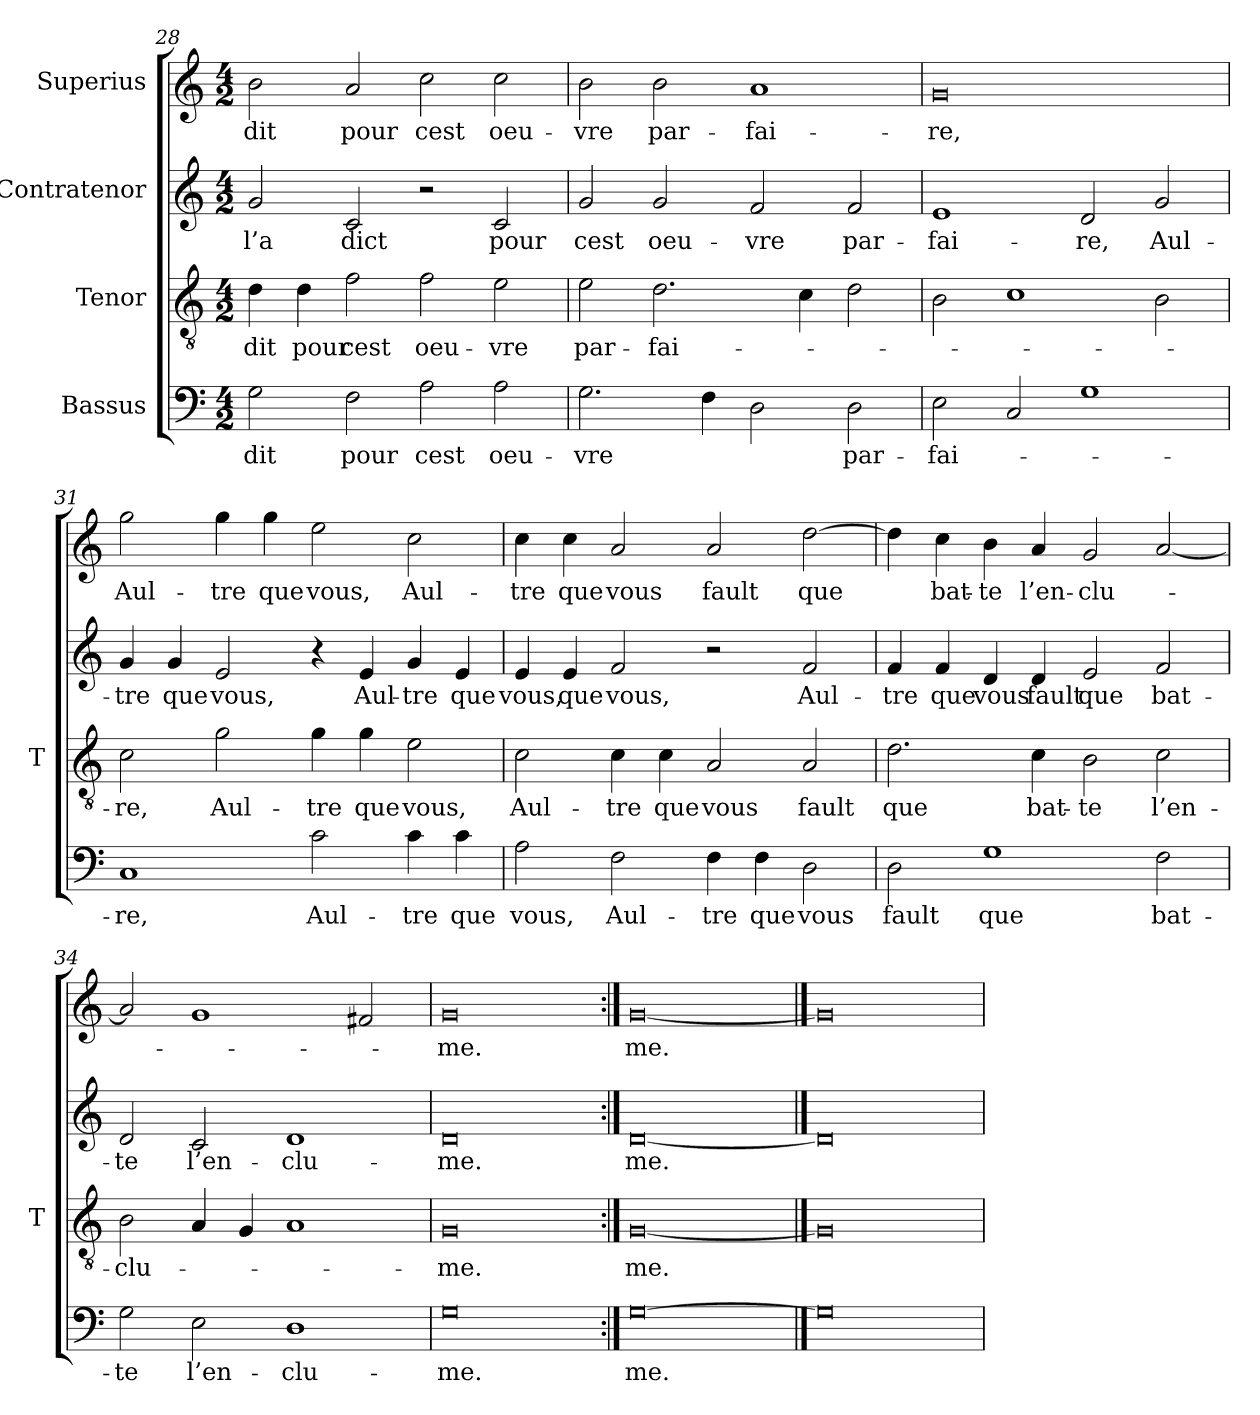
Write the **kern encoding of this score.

**kern	**text	**kern	**text	**kern	**text	**kern	**text
*part4	*part4	*part3	*part3	*part2	*part2	*part1	*part1
*staff4	*staff4	*staff3	*staff3	*staff2	*staff2	*staff1	*staff1
*I"Bassus	*	*I"Tenor	*	*I"Contratenor	*	*I"Superius	*
*	*	*I'T	*	*	*	*	*
*clefF4	*	*clefGv2	*	*clefG2	*	*clefG2	*
*k[]	*	*k[]	*	*k[]	*	*k[]	*
*M4/2	*	*M4/2	*	*M4/2	*	*M4/2	*
=28	=28	=28	=28	=28	=28	=28	=28
2G	-dit	4d	-dit	2g	-l’a	2b	-dit
.	.	4d	-pour	.	.	.	.
2F	-pour	2f	-cest	2c	-dict	2a	-pour
2A	-cest	2f	oeu-	2r	.	2cc	-cest
2A	oeu-	2e	-vre	2c	-pour	2cc	oeu-
=29	=29	=29	=29	=29	=29	=29	=29
2.G	-vre	2e	par-	2g	-cest	2b	-vre
.	.	2.d	fai-	2g	oeu-	2b	par-
4F	.	.	.	.	.	.	.
2D	.	.	.	2f	-vre	1a	fai-
.	.	4c	.	.	.	.	.
2D	par-	2d	.	2f	par-	.	.
=30	=30	=30	=30	=30	=30	=30	=30
2E	fai-	2B	.	1e	fai-	0g	-re,
2C	.	1c	.	.	.	.	.
1G	.	.	.	2d	-re,	.	.
.	.	2B	.	2g	Aul-	.	.
=31	=31	=31	=31	=31	=31	=31	=31
1C	-re,	2c	-re,	4g	-tre	2gg	Aul-
.	.	.	.	4g	-que	.	.
.	.	2g	Aul-	2e	-vous,	4gg	-tre
.	.	.	.	.	.	4gg	-que
2c	Aul-	4g	-tre	4r	.	2ee	-vous,
.	.	4g	-que	4e	Aul-	.	.
4c	-tre	2e	-vous,	4g	-tre	2cc	Aul-
4c	-que	.	.	4e	-que	.	.
=32	=32	=32	=32	=32	=32	=32	=32
2A	-vous,	2c	Aul-	4e	-vous,	4cc	-tre
.	.	.	.	4e	-que	4cc	-que
2F	Aul-	4c	-tre	2f	-vous,	2a	-vous
.	.	4c	-que	.	.	.	.
4F	-tre	2A	-vous	2r	.	2a	-fault
4F	-que	.	.	.	.	.	.
2D	-vous	2A	-fault	2f	Aul-	[2dd	-que
=33	=33	=33	=33	=33	=33	=33	=33
2D	-fault	2.d	-que	4f	-tre	4dd]	.
.	.	.	.	4f	-que	4cc	bat-
1G	-que	.	.	4d	-vous	4b	-te
.	.	4c	bat-	4d	-fault	4a	l’en-
.	.	2B	-te	2e	-que	2g	clu-
2F	bat-	2c	l’en-	2f	bat-	[2a	.
=34	=34	=34	=34	=34	=34	=34	=34
2G	-te	2B	clu-	2d	-te	2a]	.
2E	l’en-	4A	.	2c	l’en-	1g	.
.	.	4G	.	.	.	.	.
1D	clu-	1A	.	1d	clu-	.	.
.	.	.	.	.	.	2f#X	.
=35	=35	=35	=35	=35	=35	=35	=35
0G	-me.	0G	-me.	0d	-me.	0g	-me.
=36:|!	=36:|!	=36:|!	=36:|!	=36:|!	=36:|!	=36:|!	=36:|!
[0G	-me.	[0G	-me.	[0d	-me.	[0g	-me.
==37	==37	==37	==37	==37	==37	==37	==37
0G]	.	0G]	.	0d]	.	0g]	.
=	=	=	=	=	=	=	=
*-	*-	*-	*-	*-	*-	*-	*-
